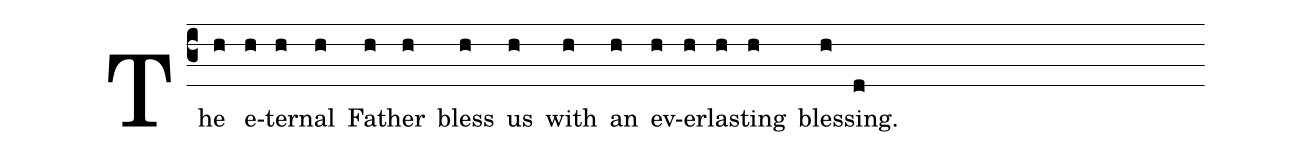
%%
(c3) The(h) e(h)ter(h)nal(h) Fa(h)ther(h) bless(h) us(h) with(h) an(h) ev(h)er(h)last(h)ing(h) bles(h)sing.(d)
